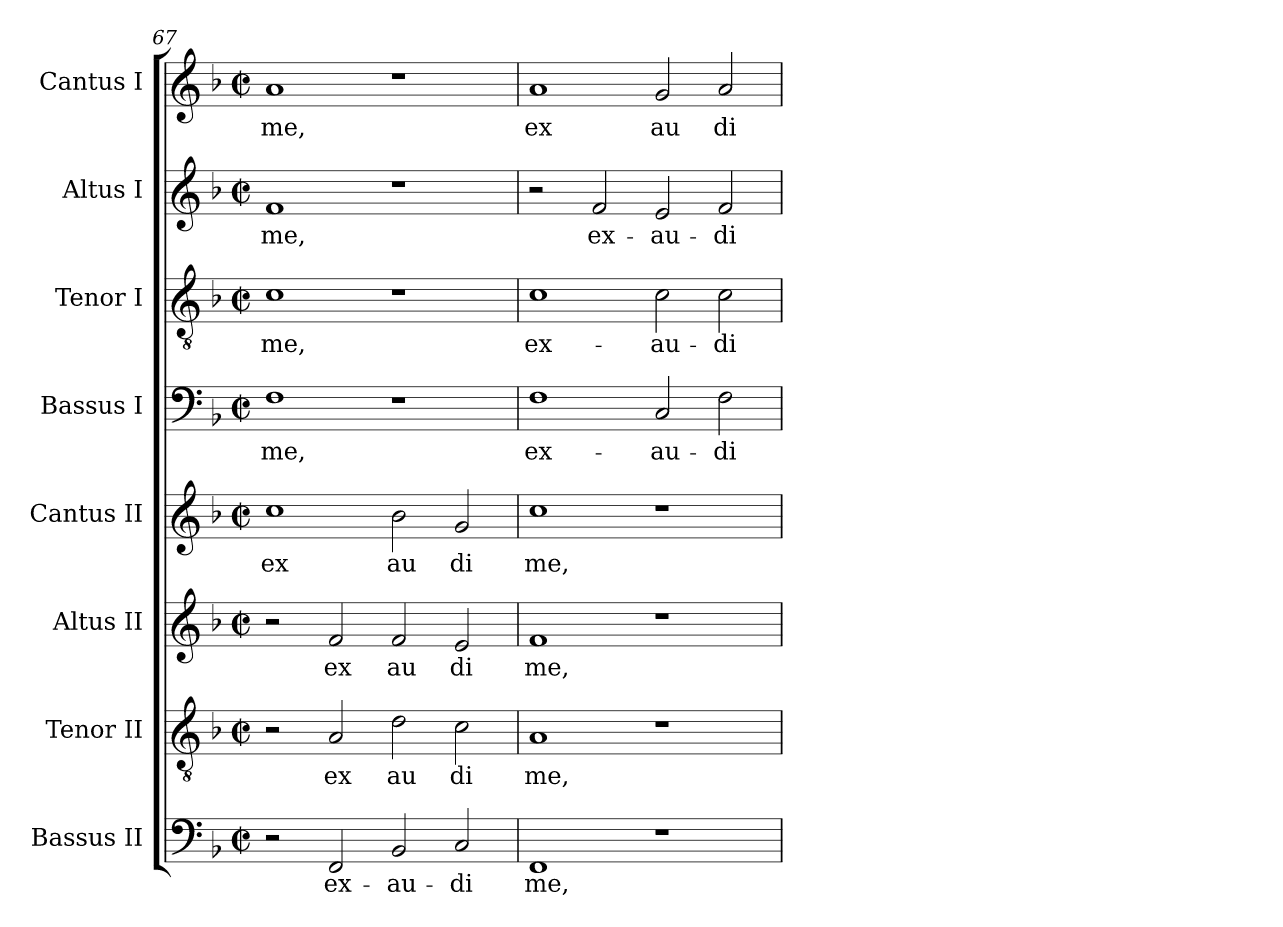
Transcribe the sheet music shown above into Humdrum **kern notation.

**kern	**text	**kern	**text	**kern	**text	**kern	**text	**kern	**text	**kern	**text	**kern	**text	**kern	**text
*part8	*part8	*part7	*part7	*part6	*part6	*part5	*part5	*part4	*part4	*part3	*part3	*part2	*part2	*part1	*part1
*staff8	*staff8	*staff7	*staff7	*staff6	*staff6	*staff5	*staff5	*staff4	*staff4	*staff3	*staff3	*staff2	*staff2	*staff1	*staff1
*I"Bassus II	*	*I"Tenor II	*	*I"Altus II	*	*I"Cantus II	*	*I"Bassus I	*	*I"Tenor I	*	*I"Altus I	*	*I"Cantus I	*
*clefF4	*	*clefGv2	*	*clefG2	*	*clefG2	*	*clefF4	*	*clefGv2	*	*clefG2	*	*clefG2	*
*k[b-]	*	*k[b-]	*	*k[b-]	*	*k[b-]	*	*k[b-]	*	*k[b-]	*	*k[b-]	*	*k[b-]	*
*F:	*	*F:	*	*F:	*	*F:	*	*F:	*	*F:	*	*F:	*	*F:	*
*M2/2	*	*M2/2	*	*M2/2	*	*M2/2	*	*M2/2	*	*M2/2	*	*M2/2	*	*M2/2	*
*met(c|)	*	*met(c|)	*	*met(c|)	*	*met(c|)	*	*met(c|)	*	*met(c|)	*	*met(c|)	*	*met(c|)	*
=67	=67	=67	=67	=67	=67	=67	=67	=67	=67	=67	=67	=67	=67	=67	=67
!	!	!	!	!	!	!	!LO:LY:b:cj	!	!LO:LY:b:cj	!	!LO:LY:b:cj	!	!LO:LY:b:cj	!	!LO:LY:b:cj
2r	.	2r	.	2r	.	1cc	ex	1F	me,	1c	me,	1f	me,	1a	me,
!	!LO:LY:b:cj	!	!LO:LY:b:cj	!	!LO:LY:b:cj	!	!	!	!	!	!	!	!	!	!
2FF/	ex-	2A/	ex	2f/	ex	.	.	.	.	.	.	.	.	.	.
!	!LO:LY:b:cj	!	!LO:LY:b:cj	!	!LO:LY:b:cj	!	!LO:LY:b:cj	!	!	!	!	!	!	!	!
2BB-/	-au-	2d\	au	2f/	au	2b-\	au	1r	.	1r	.	1r	.	1r	.
!	!LO:LY:b:cj	!	!LO:LY:b:cj	!	!LO:LY:b:cj	!	!LO:LY:b:cj	!	!	!	!	!	!	!	!
2C/	-di	2c\	di	2e/	di	2g/	di	.	.	.	.	.	.	.	.
=68	=68	=68	=68	=68	=68	=68	=68	=68	=68	=68	=68	=68	=68	=68	=68
!	!LO:LY:b:cj	!	!LO:LY:b:cj	!	!LO:LY:b:cj	!	!LO:LY:b:cj	!	!LO:LY:b:cj	!	!LO:LY:b:cj	!	!	!	!LO:LY:b:cj
1FF	me,	1A	me,	1f	me,	1cc	me,	1F	ex-	1c	ex-	2r	.	1a	ex
!	!	!	!	!	!	!	!	!	!	!	!	!	!LO:LY:b:cj	!	!
.	.	.	.	.	.	.	.	.	.	.	.	2f/	ex-	.	.
!	!	!	!	!	!	!	!	!	!LO:LY:b:cj	!	!LO:LY:b:cj	!	!LO:LY:b:cj	!	!LO:LY:b:cj
1r	.	1r	.	1r	.	1r	.	2C/	-au-	2c\	-au-	2e/	-au-	2g/	au
!	!	!	!	!	!	!	!	!	!LO:LY:b:cj	!	!LO:LY:b:cj	!	!LO:LY:b:cj	!	!LO:LY:b:cj
.	.	.	.	.	.	.	.	2F\	-di	2c\	-di	2f/	-di	2a/	di
=	=	=	=	=	=	=	=	=	=	=	=	=	=	=	=
*-	*-	*-	*-	*-	*-	*-	*-	*-	*-	*-	*-	*-	*-	*-	*-
